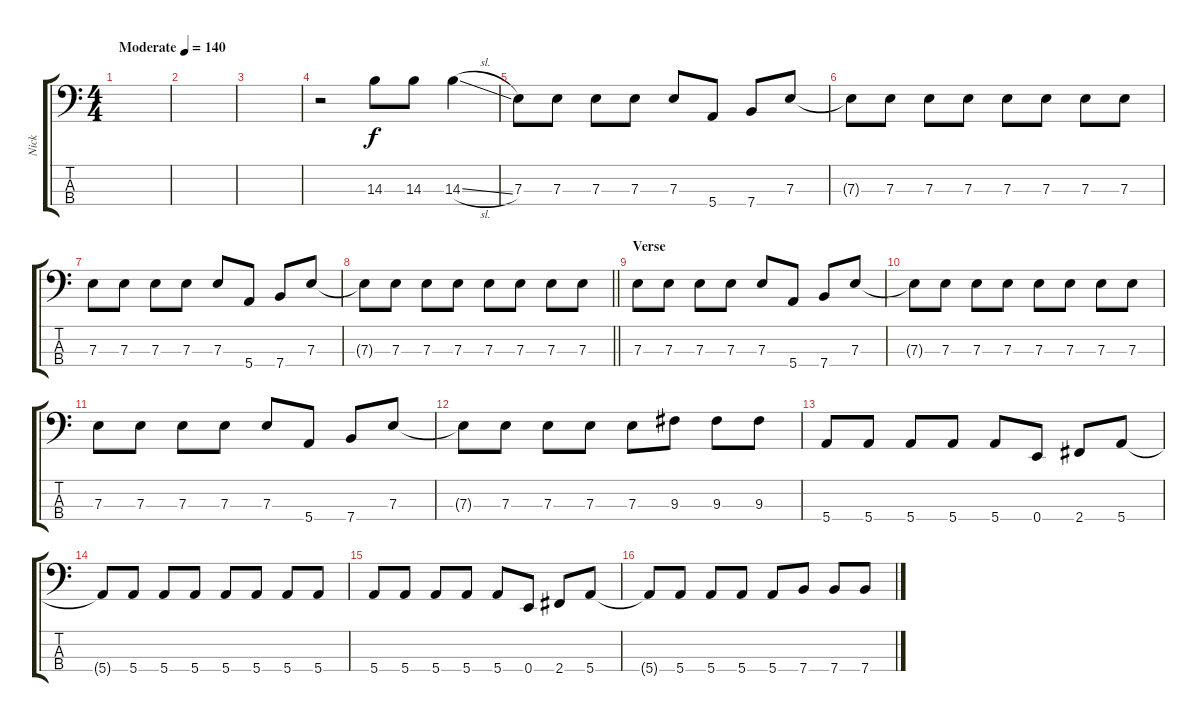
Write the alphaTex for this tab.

\track ("Nick" "Nick") {instrument electricbasspick}
\staff {score tabs}
\tuning (G2 D2 A1 E1) {hide}
\ts (4 4)
\tempo (140 "Moderate")
\clef f4
\ks c
|
|
|
r.2 14.3.8 14.3.8 14.3{sl}.4 |
7.3.8 7.3.8 7.3.8 7.3.8 7.3.8 5.4.8 7.4.8 7.3.8 |
7.3{t}.8 7.3.8 7.3.8 7.3.8 7.3.8 7.3.8 7.3.8 7.3.8 |
7.3.8 7.3.8 7.3.8 7.3.8 7.3.8 5.4.8 7.4.8 7.3.8 |
\barLineRight lightlight
7.3{t}.8 7.3.8 7.3.8 7.3.8 7.3.8 7.3.8 7.3.8 7.3.8 |
\section ("" "Verse")
7.3.8 7.3.8 7.3.8 7.3.8 7.3.8 5.4.8 7.4.8 7.3.8 |
7.3{t}.8 7.3.8 7.3.8 7.3.8 7.3.8 7.3.8 7.3.8 7.3.8 |
7.3.8 7.3.8 7.3.8 7.3.8 7.3.8 5.4.8 7.4.8 7.3.8 |
7.3{t}.8 7.3.8 7.3.8 7.3.8 7.3.8 9.3.8 9.3.8 9.3.8 |
5.4.8 5.4.8 5.4.8 5.4.8 5.4.8 0.4.8 2.4.8 5.4.8 |
5.4{t}.8 5.4.8 5.4.8 5.4.8 5.4.8 5.4.8 5.4.8 5.4.8 |
5.4.8 5.4.8 5.4.8 5.4.8 5.4.8 0.4.8 2.4.8 5.4.8 |
5.4{t}.8 5.4.8 5.4.8 5.4.8 5.4.8 7.4.8 7.4.8 7.4.8
